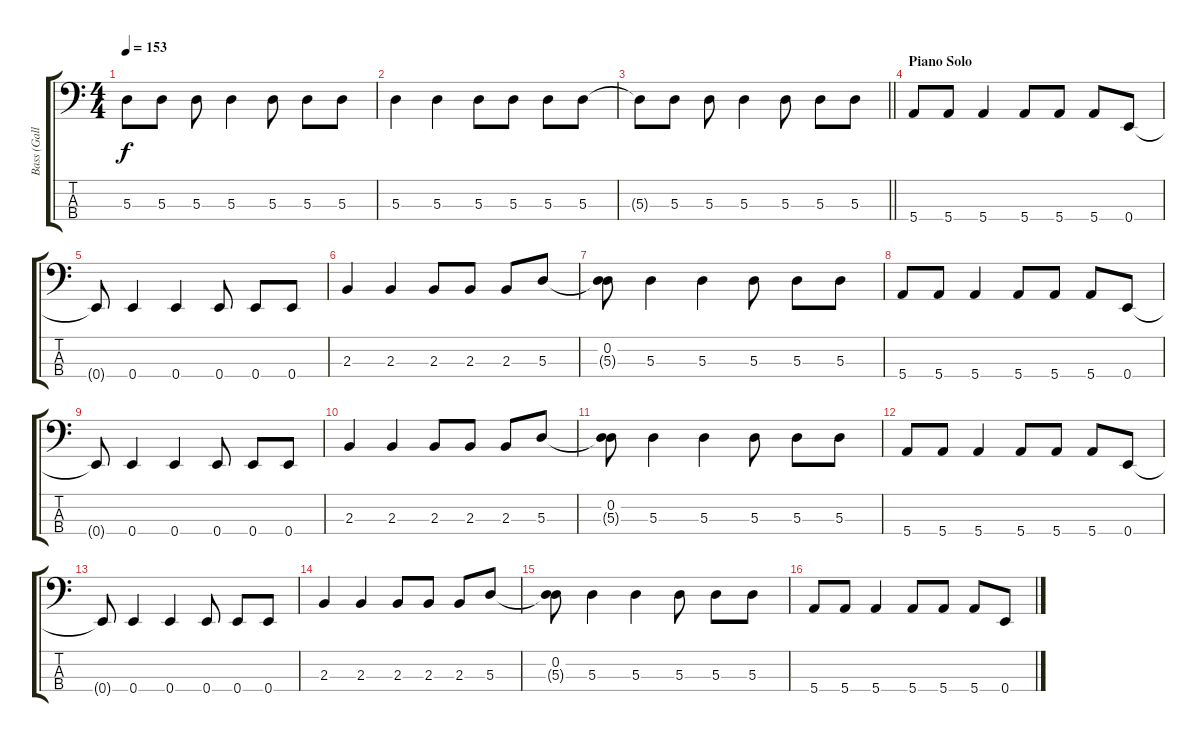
\track ("Bass (Gallup)" "Bass (Gall") {instrument electricbassfinger}
\staff {score tabs}
\tuning (G2 D2 A1 E1) {hide}
\ts (4 4)
\tempo 153
\clef f4
\ks c
5.3{t}.8{dy f} 5.3.8 5.3.8 5.3.4 5.3.8 5.3.8 5.3.8 |
5.3.4 5.3.4 5.3.8 5.3.8 5.3.8 5.3.8 |
\barLineRight lightlight
5.3{t}.8 5.3.8 5.3.8 5.3.4 5.3.8 5.3.8 5.3.8 |
\section ("" "Piano Solo")
5.4.8 5.4.8 5.4.4 5.4.8 5.4.8 5.4.8 0.4.8 |
0.4{t}.8 0.4.4 0.4.4 0.4.8 0.4.8 0.4.8 |
2.3.4 2.3.4 2.3.8 2.3.8 2.3.8 5.3.8 |
(0.2 5.3{t}).8 5.3.4 5.3.4 5.3.8 5.3.8 5.3.8 |
5.4.8 5.4.8 5.4.4 5.4.8 5.4.8 5.4.8 0.4.8 |
0.4{t}.8 0.4.4 0.4.4 0.4.8 0.4.8 0.4.8 |
2.3.4 2.3.4 2.3.8 2.3.8 2.3.8 5.3.8 |
(0.2 5.3{t}).8 5.3.4 5.3.4 5.3.8 5.3.8 5.3.8 |
5.4.8 5.4.8 5.4.4 5.4.8 5.4.8 5.4.8 0.4.8 |
0.4{t}.8 0.4.4 0.4.4 0.4.8 0.4.8 0.4.8 |
2.3.4 2.3.4 2.3.8 2.3.8 2.3.8 5.3.8 |
(0.2 5.3{t}).8 5.3.4 5.3.4 5.3.8 5.3.8 5.3.8 |
5.4.8 5.4.8 5.4.4 5.4.8 5.4.8 5.4.8 0.4.8
